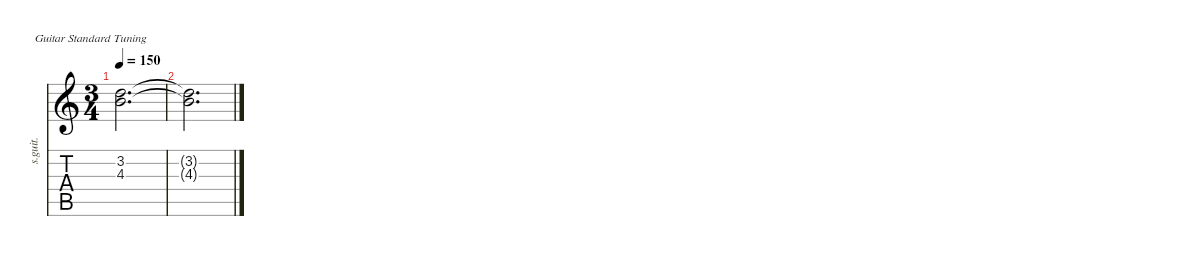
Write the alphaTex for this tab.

\defaultSystemsLayout 4
\hideDynamics
\bracketExtendMode nobrackets
\track ("Lead" "s.guit.") {instrument electricguitarclean}
\staff {score tabs}
\tuning (E4 B3 G3 D3 A2 E2)
\ts (3 4)
\tempo 150
\clef g2
\ks c
(3.2 4.3).2{d dy mf beam Down} |
(3.2{t} 4.3{t}).2{d beam Down}
